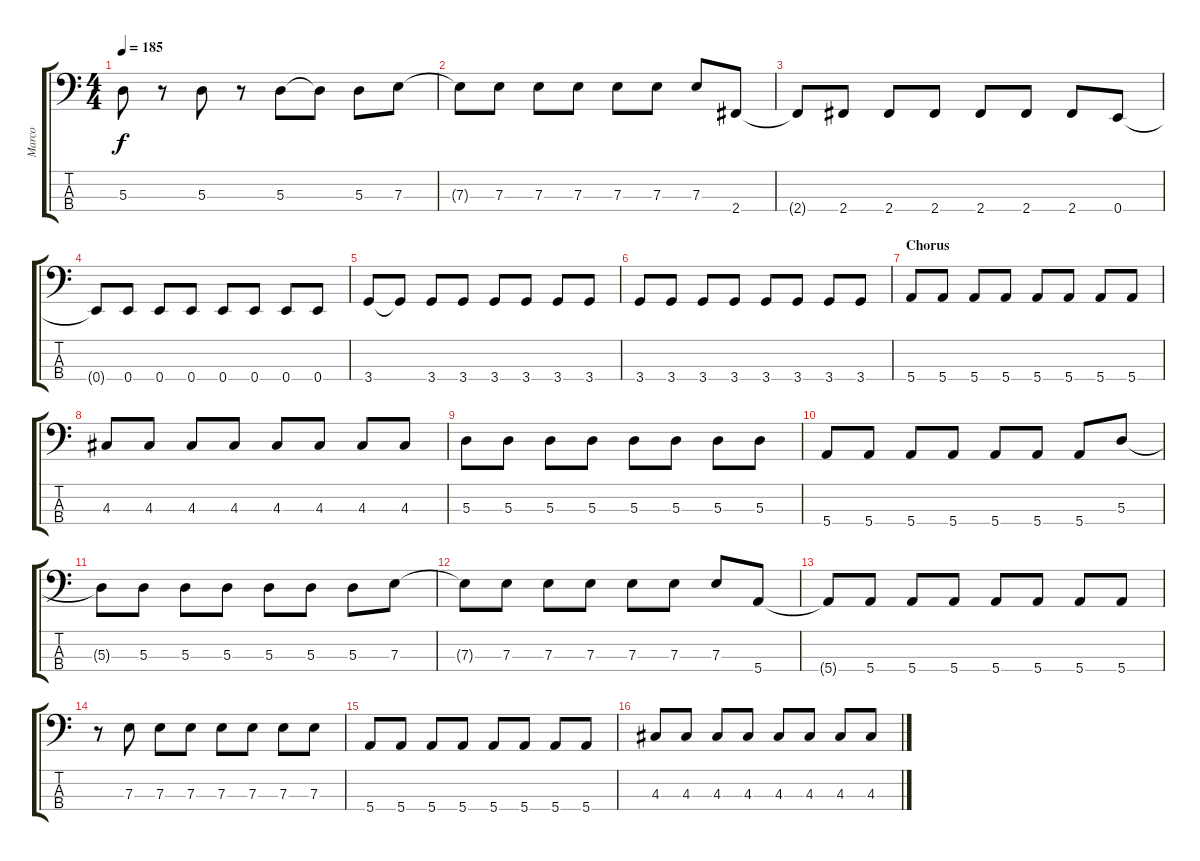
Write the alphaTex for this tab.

\track ("Marco" "Marco") {instrument electricbassfinger}
\staff {score tabs}
\tuning (G2 D2 A1 E1) {hide}
\ts (4 4)
\tempo 185
\clef f4
\ks c
5.3.8{dy f} r.8 5.3.8 r.8 5.3.8 5.3{t}.8 5.3.8 7.3.8 |
7.3{t}.8 7.3.8 7.3.8 7.3.8 7.3.8 7.3.8 7.3.8 2.4.8 |
2.4{t}.8 2.4.8 2.4.8 2.4.8 2.4.8 2.4.8 2.4.8 0.4.8 |
0.4{t}.8 0.4.8 0.4.8 0.4.8 0.4.8 0.4.8 0.4.8 0.4.8 |
3.4.8 3.4{t}.8 3.4.8 3.4.8 3.4.8 3.4.8 3.4.8 3.4.8 |
3.4.8 3.4.8 3.4.8 3.4.8 3.4.8 3.4.8 3.4.8 3.4.8 |
\section ("" "Chorus")
5.4.8 5.4.8 5.4.8 5.4.8 5.4.8 5.4.8 5.4.8 5.4.8 |
4.3.8 4.3.8 4.3.8 4.3.8 4.3.8 4.3.8 4.3.8 4.3.8 |
5.3.8 5.3.8 5.3.8 5.3.8 5.3.8 5.3.8 5.3.8 5.3.8 |
5.4.8 5.4.8 5.4.8 5.4.8 5.4.8 5.4.8 5.4.8 5.3.8 |
5.3{t}.8 5.3.8 5.3.8 5.3.8 5.3.8 5.3.8 5.3.8 7.3.8 |
7.3{t}.8 7.3.8 7.3.8 7.3.8 7.3.8 7.3.8 7.3.8 5.4.8 |
5.4{t}.8 5.4.8 5.4.8 5.4.8 5.4.8 5.4.8 5.4.8 5.4.8 |
r.8 7.3.8 7.3.8 7.3.8 7.3.8 7.3.8 7.3.8 7.3.8 |
5.4.8 5.4.8 5.4.8 5.4.8 5.4.8 5.4.8 5.4.8 5.4.8 |
4.3.8 4.3.8 4.3.8 4.3.8 4.3.8 4.3.8 4.3.8 4.3.8
